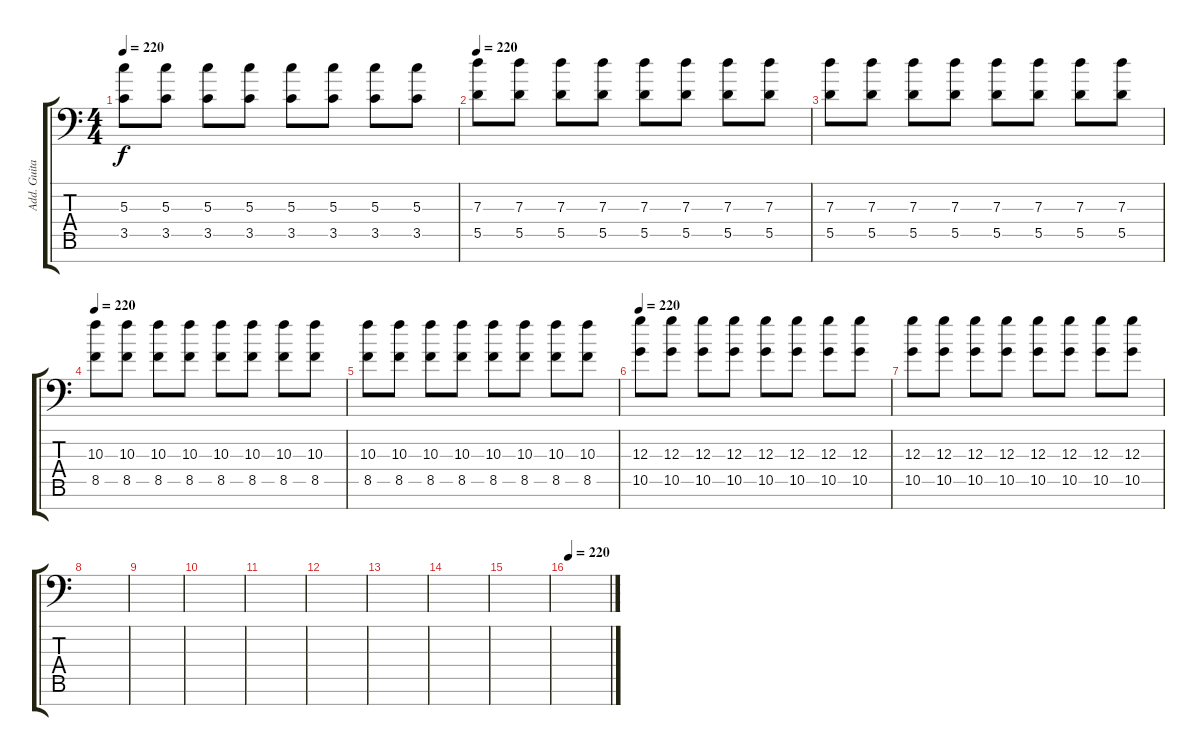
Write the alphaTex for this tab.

\track ("Add. Guitar" "Add. Guita") {instrument distortionguitar}
\staff {score tabs}
\tuning (E4 B3 G3 D3 A2 E2 A1) {hide}
\ts (4 4)
\tempo 220
\clef f4
\ks c
(5.3 3.5).8{dy f} (5.3 3.5).8 (5.3 3.5).8 (5.3 3.5).8 (5.3 3.5).8 (5.3 3.5).8 (5.3 3.5).8 (5.3 3.5).8 |
\tempo 220
(7.3 5.5).8 (7.3 5.5).8 (7.3 5.5).8 (7.3 5.5).8 (7.3 5.5).8 (7.3 5.5).8 (7.3 5.5).8 (7.3 5.5).8 |
(7.3 5.5).8 (7.3 5.5).8 (7.3 5.5).8 (7.3 5.5).8 (7.3 5.5).8 (7.3 5.5).8 (7.3 5.5).8 (7.3 5.5).8 |
\tempo 220
(10.3 8.5).8 (10.3 8.5).8 (10.3 8.5).8 (10.3 8.5).8 (10.3 8.5).8 (10.3 8.5).8 (10.3 8.5).8 (10.3 8.5).8 |
(10.3 8.5).8 (10.3 8.5).8 (10.3 8.5).8 (10.3 8.5).8 (10.3 8.5).8 (10.3 8.5).8 (10.3 8.5).8 (10.3 8.5).8 |
\tempo 220
(12.3 10.5).8 (12.3 10.5).8 (12.3 10.5).8 (12.3 10.5).8 (12.3 10.5).8 (12.3 10.5).8 (12.3 10.5).8 (12.3 10.5).8 |
(12.3 10.5).8 (12.3 10.5).8 (12.3 10.5).8 (12.3 10.5).8 (12.3 10.5).8 (12.3 10.5).8 (12.3 10.5).8 (12.3 10.5).8 |
|
|
|
|
|
|
|
|
\tempo 220
